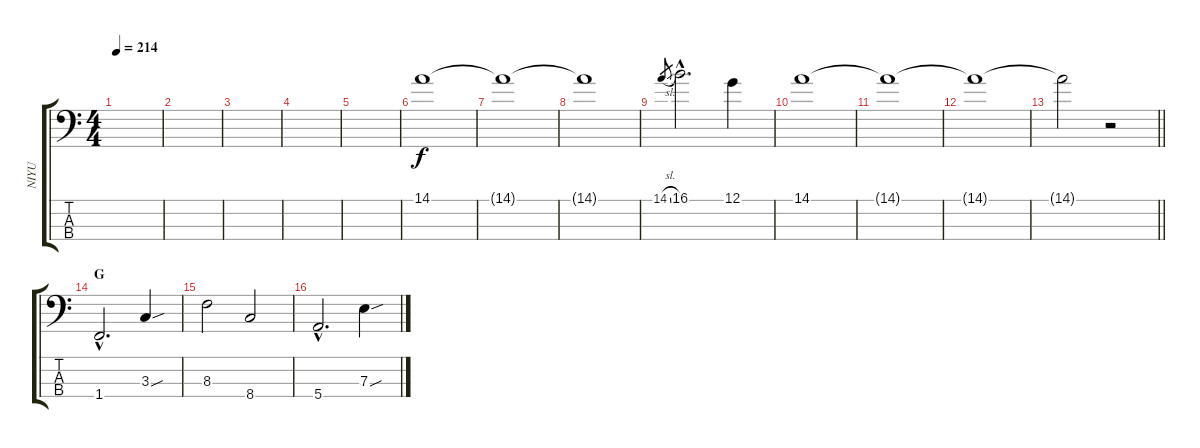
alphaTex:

\track ("NIYU" "NIYU") {instrument electricbasspick}
\staff {score tabs}
\tuning (G2 D2 A1 E1) {hide}
\ts (4 4)
\tempo 214
\clef f4
\ks c
|
|
|
|
|
14.1.1 |
14.1{t}.1 |
14.1{t}.1 |
14.1{sl}.8{gr} 16.1{hac}.2{d} 12.1.4 |
14.1.1 |
14.1{t}.1 |
14.1{t}.1 |
\barLineRight lightlight
14.1{t}.2 r.2 |
\section ("" "G")
1.4{hac}.2{d} 3.3{sou}.4 |
8.3.2 8.4.2 |
5.4{hac}.2{d} 7.3{sou}.4
